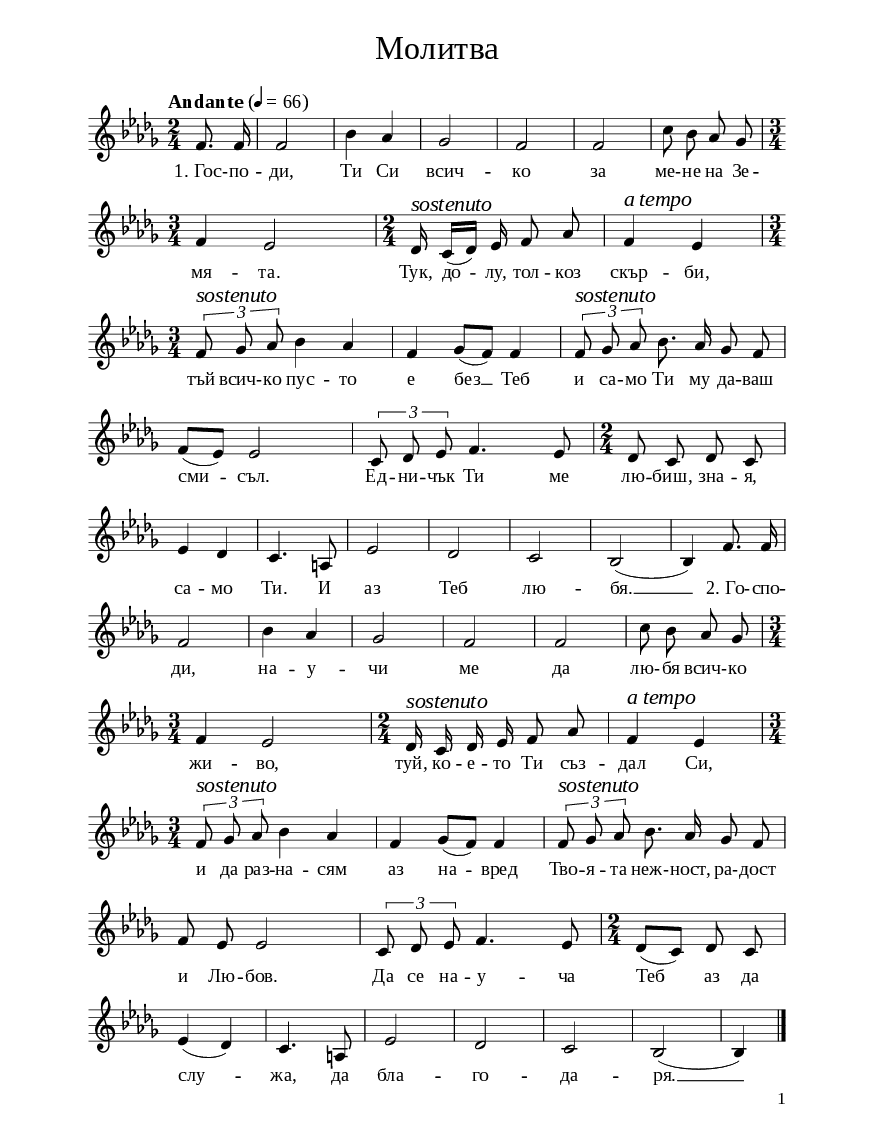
\version "2.24.4"

% include paper part and global functions
\include "include/globals.ily"

\bookpart {
  \label #'ref252
  \tocItem \markup "Молитва (Господи, Ти Си) "
  \paper {
    print-all-headers = ##t
    print-page-number = ##t
    print-first-page-number = ##t

    % put page numbers on the bottom
    oddHeaderMarkup = \markup ""
    evenHeaderMarkup = \markup ""
    oddFooterMarkup = \markup
    \fill-line {
      ""
      \if \should-print-page-number \fromproperty #'page:page-number-string
    }
    evenFooterMarkup = \markup
    \fill-line {
      \if \should-print-page-number \fromproperty #'page:page-number-string
      ""
    }

    left-margin = 1.5\cm
    right-margin = 1.5\cm
    top-margin = 1.6\cm
    bottom-margin = 1.2\cm
    ragged-bottom = ##t % do not spread the staves to fill the whole vertical space

    % change distance between staves
    system-system-spacing =
    #'((basic-distance . 13)
       (minimum-distance . 6)
       (padding . 1)
       (stretchability . 12))
  }
  \score {
    \include "include/score-layout.ily"

    \new Voice \absolute {
      \clef treble
      \key bes \minor
      \time 2/4
      \tempoFunc "Andante" 4 "66"
      \autoBeamOff
      \partial 4
      f'8.  f'16 | % 2
      f'2 | % 3
      bes'4  as'4 | % 4
      ges'2 | % 5
      f'2 | % 6
      f'2  | % 7
      c''8  bes'8  as'8  ges'8 \break  | % 8
      \time 3/4  | % 8
      f'4  es'2 | % 9
      \time 2/4  | % 9

      des'16^\markup { \huge \italic {sostenuto} }
      c'16
      ([des'16])  es'16
      f'8  as'8 |
      f'4 ^\markup{\huge \italic {a tempo} }  es'4 \break | % 11
      \time 3/4  | % 11
      \times 2/3  {
        f'8 ^\markup{\huge \italic {sostenuto} }  ges'8
        as'8
      }
      bes'4  as'4 | % 12
      f'4  ges'8 ( [  f'8 ) ]  f'4 | % 13
      \times 2/3  {
        f'8 ^\markup{\huge \italic {sostenuto} }  ges'8
        as'8
      }
      bes'8.  as'16  ges'8  f'8 \break | % 14
      f'8 ( [  es'8 ) ]  es'2
      | % 15

      \times 2/3  {
        c'8  des'8  es'8
      }
      f'4.  es'8 | % 16
      \time 2/4  | % 16
      des'8  c'8
      des'8  c'8 \break | % 17
      es'4  des'4 | % 18
      c'4.  a8 | % 19
      es'2 |
      des'2 | % 21
      c'2 | % 22
      bes2 ( | bes4 ) 
      f'8.  f'16 | \break % 2
      f'2 | % 3
      bes'4  as'4 | % 4
      ges'2 | % 5
      f'2 | % 6
      f'2  | % 7
      c''8  bes'8  as'8  ges'8 \break | % 8
      \time 3/4  | % 8
      f'4  es'2 | % 9
      \time 2/4  | % 9

      des'16^\markup { \huge \italic {sostenuto} }
      c'16
      des'16  es'16
      f'8  as'8 |
      f'4 ^\markup{ \huge \italic {a tempo} }  es'4 \break | % 11
      \time 3/4  | % 11
      \times 2/3  {
        f'8 ^\markup{ \huge \italic {sostenuto} }  ges'8
        as'8
      }
      bes'4  as'4 | % 12
      f'4  ges'8 ( [  f'8 ) ]  f'4 | % 13
      \times 2/3  {
        f'8 ^\markup{ \huge \italic {sostenuto} }  ges'8
        as'8
      }
      bes'8.  as'16  ges'8  f'8 \break | % 14
      f'8 es'8 es'2
      | % 15

      \times 2/3  {
        c'8  des'8  es'8
      }
      f'4.  es'8 | % 16
      \time 2/4  | % 16
      des'8 (  [c'8] )
      des'8  c'8 \break | % 17
      es'4 ( des'4 )| % 18
      c'4.   a8  | % 19
      es'2 |
      des'2 | % 21
      c'2 | % 22
      bes2 ( | bes4 ) \bar "|."

    }

    \addlyrics {
      "1. Гос-" -- по -- ди, Ти Си всич -- ко
      за "ме-" -- не на Зе -- мя -- та. Тук,
      до -- лу, тол -- коз скър --
      би, тъй "всич-" -- ко пус -- то е
      без __  Теб и са -- мо Ти му да
      -- ваш сми -- съл. Ед -- ни -- чък
      Ти ме лю -- биш, зна -- я, са -- мо
      Ти. И аз Теб лю -- бя. __

      "2. Го-" -- спо -- ди, на -- у -- чи ме
      да "лю-" -- бя "всич-" -- ко жи -- во,
      туй, ко -- е -- то Ти съз -- дал Си,
      и да раз -- на -- сям аз на -- вред
      Тво -- я -- та "неж-" -- ност,
      "ра-" -- дост и Лю -- бов.
      Да се на -- у -- ча
      Теб  аз да слу -- жа, да бла -- го --  да -- ря. __
    }

    \header {
      title = \titleFunc #'ref_desc_20 "Молитва" "Molitva"
    }

    \midi{}

  } % score

} % bookpart

% Più mosso
%
